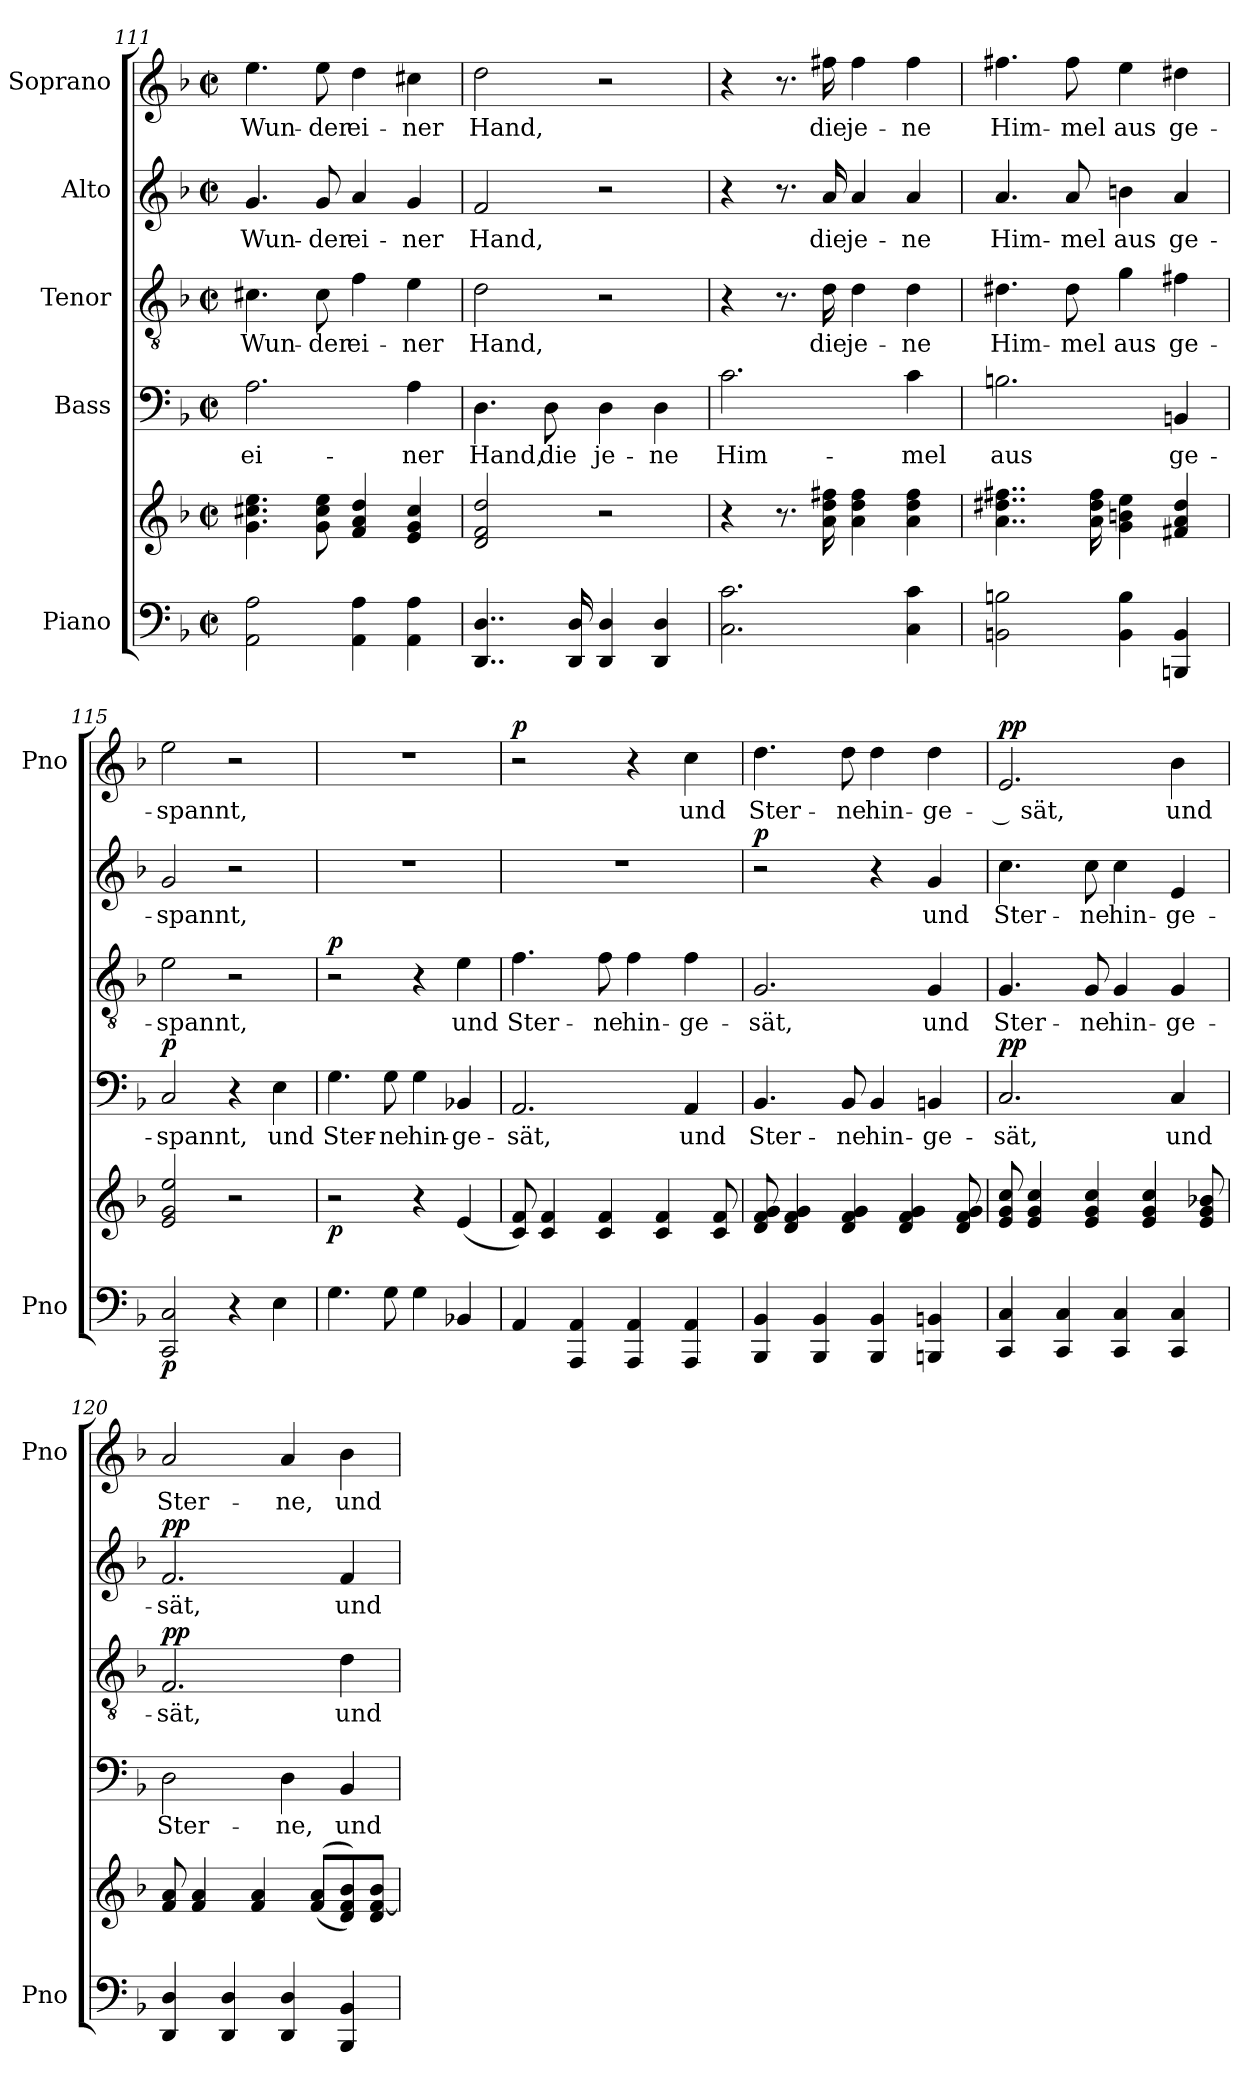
**kern	**kern	**dynam	**kern	**text	**dynam	**kern	**text	**dynam	**kern	**text	**dynam	**kern	**text	**dynam
*part5	*part5	*part5	*part4	*part4	*part4	*part3	*part3	*part3	*part2	*part2	*part2	*part1	*part1	*part1
*staff6	*staff5	*staff5/6	*staff4	*staff4	*staff4	*staff3	*staff3	*staff3	*staff2	*staff2	*staff2	*staff1	*staff1	*staff1
*I"Piano	*	*	*I"Bass	*	*	*I"Tenor	*	*	*I"Alto	*	*	*I"Soprano	*	*
*I'Pno	*	*	*	*	*	*	*	*	*	*	*	*I'Pno	*	*
*clefF4	*clefG2	*	*clefF4	*	*	*clefGv2	*	*	*clefG2	*	*	*clefG2	*	*
*k[b-]	*k[b-]	*	*k[b-]	*	*	*k[b-]	*	*	*k[b-]	*	*	*k[b-]	*	*
*F:	*F:	*	*F:	*	*	*F:	*	*	*F:	*	*	*F:	*	*
*M2/2	*M2/2	*	*M2/2	*	*	*M2/2	*	*	*M2/2	*	*	*M2/2	*	*
*met(c|)	*met(c|)	*	*met(c|)	*	*	*met(c|)	*	*	*met(c|)	*	*	*met(c|)	*	*
=111	=111	=111	=111	=111	=111	=111	=111	=111	=111	=111	=111	=111	=111	=111
!	!	!	!	!LO:LY:b	!	!	!LO:LY:b	!	!	!LO:LY:b	!	!	!LO:LY:b	!
2AA\ 2A\	4.g\ 4.cc#X\ 4.ee\	.	2.A\	ei-	.	4.c#X\	Wun-	.	4.g/	Wun-	.	4.ee\	Wun-	.
!	!	!	!	!	!	!	!LO:LY:b	!	!	!LO:LY:b	!	!	!LO:LY:b	!
.	8g\ 8cc#\ 8ee\	.	.	.	.	8c#\	-der	.	8g/	-der	.	8ee\	-der	.
!	!	!	!	!	!	!	!LO:LY:b	!	!	!LO:LY:b	!	!	!LO:LY:b	!
4AA\ 4A\	4f/ 4a/ 4dd/	.	.	.	.	4f\	ei-	.	4a/	ei-	.	4dd\	ei-	.
!	!	!	!	!LO:LY:b	!	!	!LO:LY:b	!	!	!LO:LY:b	!	!	!LO:LY:b	!
4AA\ 4A\	4e/ 4g/ 4cc#/	.	4A\	-ner	.	4e\	-ner	.	4g/	-ner	.	4cc#X\	-ner	.
=112	=112	=112	=112	=112	=112	=112	=112	=112	=112	=112	=112	=112	=112	=112
!	!	!	!	!LO:LY:b	!	!	!LO:LY:b	!	!	!LO:LY:b	!	!	!LO:LY:b	!
4..DD/ 4..D/	2d/ 2f/ 2dd/	.	4.D\	Hand,	.	2d\	Hand,	.	2f/	Hand,	.	2dd\	Hand,	.
!	!	!	!	!LO:LY:b	!	!	!	!	!	!	!	!	!	!
.	.	.	8D\	die	.	.	.	.	.	.	.	.	.	.
16DD/ 16D/	.	.	.	.	.	.	.	.	.	.	.	.	.	.
!	!	!	!	!LO:LY:b	!	!	!	!	!	!	!	!	!	!
4DD/ 4D/	2r	.	4D\	je-	.	2r	.	.	2r	.	.	2r	.	.
!	!	!	!	!LO:LY:b	!	!	!	!	!	!	!	!	!	!
4DD/ 4D/	.	.	4D\	-ne	.	.	.	.	.	.	.	.	.	.
=113	=113	=113	=113	=113	=113	=113	=113	=113	=113	=113	=113	=113	=113	=113
!	!	!	!	!LO:LY:b	!	!	!	!	!	!	!	!	!	!
2.C\ 2.c\	4r	.	2.c\	Him-	.	4r	.	.	4r	.	.	4r	.	.
.	8.r	.	.	.	.	8.r	.	.	8.r	.	.	8.r	.	.
!	!	!	!	!	!	!	!LO:LY:b	!	!	!LO:LY:b	!	!	!LO:LY:b	!
.	16a\ 16dd\ 16ff#X\	.	.	.	.	16d\	die	.	16a/	die	.	16ff#X\	die	.
!	!	!	!	!	!	!	!LO:LY:b	!	!	!LO:LY:b	!	!	!LO:LY:b	!
.	4a\ 4dd\ 4ff#\	.	.	.	.	4d\	je-	.	4a/	je-	.	4ff#\	je-	.
!	!	!	!	!LO:LY:b	!	!	!LO:LY:b	!	!	!LO:LY:b	!	!	!LO:LY:b	!
4C\ 4c\	4a\ 4dd\ 4ff#\	.	4c\	-mel	.	4d\	-ne	.	4a/	-ne	.	4ff#\	-ne	.
!!LO:PB:g=z
=114	=114	=114	=114	=114	=114	=114	=114	=114	=114	=114	=114	=114	=114	=114
!	!	!	!	!LO:LY:b	!	!	!LO:LY:b	!	!	!LO:LY:b	!	!	!LO:LY:b	!
2BBn\ 2Bn\	4..a\ 4..dd#X\ 4..ff#X\	.	2.Bn\	aus	.	4.d#X\	Him-	.	4.a/	Him-	.	4.ff#X\	Him-	.
!	!	!	!	!	!	!	!LO:LY:b	!	!	!LO:LY:b	!	!	!LO:LY:b	!
.	.	.	.	.	.	8d#\	-mel	.	8a/	-mel	.	8ff#\	-mel	.
.	16a\ 16dd#\ 16ff#\	.	.	.	.	.	.	.	.	.	.	.	.	.
!	!	!	!	!	!	!	!LO:LY:b	!	!	!LO:LY:b	!	!	!LO:LY:b	!
4BB\ 4B\	4g\ 4bn\ 4ee\	.	.	.	.	4g\	aus	.	4bn\	aus	.	4ee\	aus	.
!	!	!	!	!LO:LY:b	!	!	!LO:LY:b	!	!	!LO:LY:b	!	!	!LO:LY:b	!
4BBBn/ 4BB/	4f#X/ 4a/ 4dd#/	.	4BBn/	ge-	.	4f#X\	ge-	.	4a/	ge-	.	4dd#X\	ge-	.
=115	=115	=115	=115	=115	=115	=115	=115	=115	=115	=115	=115	=115	=115	=115
!	!	!LO:DY:b=2	!	!LO:LY:b	!LO:DY:b	!	!LO:LY:b	!	!	!LO:LY:b	!	!	!LO:LY:b	!
2CC/ 2C/	2e/ 2g/ 2ee/	p	2C/	-spannt,	p	2e\	-spannt,	.	2g/	-spannt,	.	2ee\	-spannt,	.
4r	2r	.	4r	.	.	2r	.	.	2r	.	.	2r	.	.
!	!	!	!	!LO:LY:b	!	!	!	!	!	!	!	!	!	!
4E\	.	.	4E\	und	.	.	.	.	.	.	.	.	.	.
=116	=116	=116	=116	=116	=116	=116	=116	=116	=116	=116	=116	=116	=116	=116
!	!	!LO:DY:b	!	!LO:LY:b	!	!	!	!LO:DY:b	!	!	!	!	!	!
4.G\	2r	p	4.G\	Ster-	.	2r	.	p	1r	.	.	1r	.	.
!	!	!	!	!LO:LY:b	!	!	!	!	!	!	!	!	!	!
8G\	.	.	8G\	-ne	.	.	.	.	.	.	.	.	.	.
!	!	!	!	!LO:LY:b	!	!	!	!	!	!	!	!	!	!
4G\	4r	.	4G\	hin-	.	4r	.	.	.	.	.	.	.	.
!	!	!	!	!LO:LY:b	!	!	!LO:LY:b	!	!	!	!	!	!	!
4BB-X/	(<4e/	.	4BB-X/	-ge-	.	4e\	und	.	.	.	.	.	.	.
=117	=117	=117	=117	=117	=117	=117	=117	=117	=117	=117	=117	=117	=117	=117
!	!	!	!	!LO:LY:b	!	!	!LO:LY:b	!	!	!	!	!	!	!LO:DY:b
4AA/	8c/ 8f/)	.	2.AA/	-sät,	.	4.f\	Ster-	.	1r	.	.	2r	.	p
.	4c/ 4f/	.	.	.	.	.	.	.	.	.	.	.	.	.
4AAA/ 4AA/	.	.	.	.	.	.	.	.	.	.	.	.	.	.
!	!	!	!	!	!	!	!LO:LY:b	!	!	!	!	!	!	!
.	4c/ 4f/	.	.	.	.	8f\	-ne	.	.	.	.	.	.	.
!	!	!	!	!	!	!	!LO:LY:b	!	!	!	!	!	!	!
4AAA/ 4AA/	.	.	.	.	.	4f\	hin-	.	.	.	.	4r	.	.
.	4c/ 4f/	.	.	.	.	.	.	.	.	.	.	.	.	.
!	!	!	!	!LO:LY:b	!	!	!LO:LY:b	!	!	!	!	!	!LO:LY:b	!
4AAA/ 4AA/	.	.	4AA/	und	.	4f\	-ge-	.	.	.	.	4cc\	und	.
.	8c/ 8f/	.	.	.	.	.	.	.	.	.	.	.	.	.
=118	=118	=118	=118	=118	=118	=118	=118	=118	=118	=118	=118	=118	=118	=118
!	!	!	!	!LO:LY:b	!	!	!LO:LY:b	!	!	!	!LO:DY:b	!	!LO:LY:b	!
4BBB-/ 4BB-/	8d/ 8f/ 8g/	.	4.BB-/	Ster-	.	2.G/	-sät,	.	2r	.	p	4.dd\	Ster-	.
.	4d/ 4f/ 4g/	.	.	.	.	.	.	.	.	.	.	.	.	.
4BBB-/ 4BB-/	.	.	.	.	.	.	.	.	.	.	.	.	.	.
!	!	!	!	!LO:LY:b	!	!	!	!	!	!	!	!	!LO:LY:b	!
.	4d/ 4f/ 4g/	.	8BB-/	-ne	.	.	.	.	.	.	.	8dd\	-ne	.
!	!	!	!	!LO:LY:b	!	!	!	!	!	!	!	!	!LO:LY:b	!
4BBB-/ 4BB-/	.	.	4BB-/	hin-	.	.	.	.	4r	.	.	4dd\	hin-	.
.	4d/ 4f/ 4g/	.	.	.	.	.	.	.	.	.	.	.	.	.
!	!	!	!	!LO:LY:b	!	!	!LO:LY:b	!	!	!LO:LY:b	!	!	!LO:LY:b	!
4BBBn/ 4BBn/	.	.	4BBn/	-ge-	.	4G/	und	.	4g/	und	.	4dd\	-ge-	.
.	8d/ 8f/ 8g/	.	.	.	.	.	.	.	.	.	.	.	.	.
!!LO:LB:g=z
=119	=119	=119	=119	=119	=119	=119	=119	=119	=119	=119	=119	=119	=119	=119
!	!	!	!	!LO:LY:b	!LO:DY:b	!	!LO:LY:b	!	!	!LO:LY:b	!	!	!LO:LY:b	!LO:DY:b
4CC/ 4C/	8e/ 8g/ 8cc/	.	2.C/	-sät,	pp	4.G/	Ster-	.	4.cc\	Ster-	.	2.e/	­ sät,	pp
.	4e/ 4g/ 4cc/	.	.	.	.	.	.	.	.	.	.	.	.	.
4CC/ 4C/	.	.	.	.	.	.	.	.	.	.	.	.	.	.
!	!	!	!	!	!	!	!LO:LY:b	!	!	!LO:LY:b	!	!	!	!
.	4e/ 4g/ 4cc/	.	.	.	.	8G/	-ne	.	8cc\	-ne	.	.	.	.
!	!	!	!	!	!	!	!LO:LY:b	!	!	!LO:LY:b	!	!	!	!
4CC/ 4C/	.	.	.	.	.	4G/	hin-	.	4cc\	hin-	.	.	.	.
.	4e/ 4g/ 4cc/	.	.	.	.	.	.	.	.	.	.	.	.	.
!	!	!	!	!LO:LY:b	!	!	!LO:LY:b	!	!	!LO:LY:b	!	!	!LO:LY:b	!
4CC/ 4C/	.	.	4C/	und	.	4G/	-ge-	.	4e/	-ge-	.	4b-\	und	.
.	8e/ 8g/ 8b-X/	.	.	.	.	.	.	.	.	.	.	.	.	.
=120	=120	=120	=120	=120	=120	=120	=120	=120	=120	=120	=120	=120	=120	=120
!	!	!	!	!LO:LY:b	!	!	!LO:LY:b	!LO:DY:b	!	!LO:LY:b	!LO:DY:b	!	!LO:LY:b	!
4DD/ 4D/	8f/ 8a/	.	2D\	Ster-	.	2.F/	-sät,	pp	2.f/	-sät,	pp	2a/	Ster-	.
.	4f/ 4a/	.	.	.	.	.	.	.	.	.	.	.	.	.
4DD/ 4D/	.	.	.	.	.	.	.	.	.	.	.	.	.	.
.	4f/ 4a/	.	.	.	.	.	.	.	.	.	.	.	.	.
!	!	!	!	!LO:LY:b	!	!	!	!	!	!	!	!	!LO:LY:b	!
4DD/ 4D/	.	.	4D\	-ne,	.	.	.	.	.	.	.	4a/	-ne,	.
.	(<(<8f/ 8a/L	.	.	.	.	.	.	.	.	.	.	.	.	.
!	!	!	!	!LO:LY:b	!	!	!LO:LY:b	!	!	!LO:LY:b	!	!	!LO:LY:b	!
4BBB-/ 4BB-/	8d/ 8f/ 8b-/))	.	4BB-/	und	.	4d\	und	.	4f/	und	.	4b-\	und	.
.	8d/ [8f/ 8b-/J	.	.	.	.	.	.	.	.	.	.	.	.	.
=	=	=	=	=	=	=	=	=	=	=	=	=	=	=
*-	*-	*-	*-	*-	*-	*-	*-	*-	*-	*-	*-	*-	*-	*-
